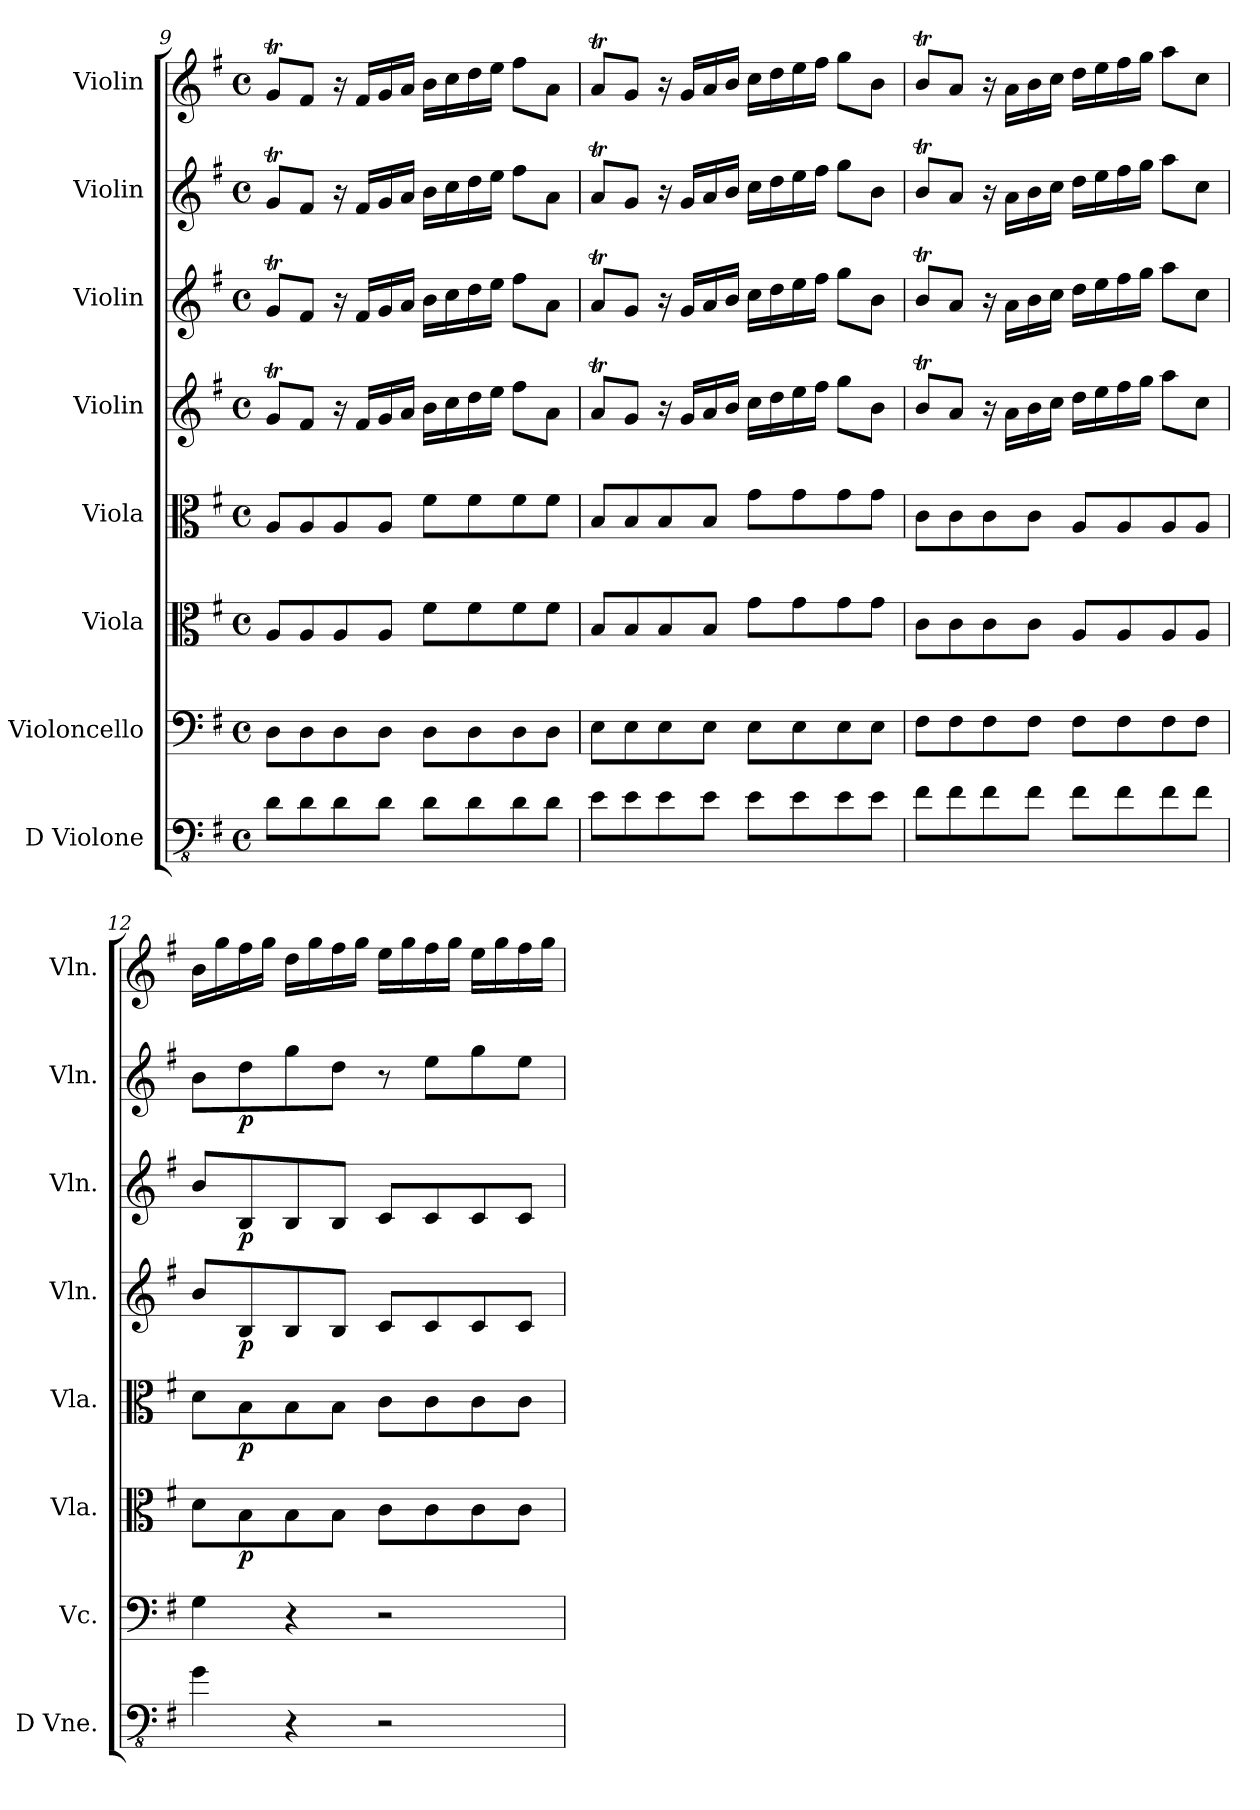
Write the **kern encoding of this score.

**kern	**kern	**kern	**dynam	**kern	**dynam	**kern	**dynam	**kern	**dynam	**kern	**dynam	**kern
*part8	*part7	*part6	*part6	*part5	*part5	*part4	*part4	*part3	*part3	*part2	*part2	*part1
*staff8	*staff7	*staff6	*staff6	*staff5	*staff5	*staff4	*staff4	*staff3	*staff3	*staff2	*staff2	*staff1
*I"D Violone	*I"Violoncello	*I"Viola	*	*I"Viola	*	*I"Violin	*	*I"Violin	*	*I"Violin	*	*I"Violin
*I'D Vne.	*I'Vc.	*I'Vla.	*	*I'Vla.	*	*I'Vln.	*	*I'Vln.	*	*I'Vln.	*	*I'Vln.
*clefFv4	*clefF4	*clefC3	*	*clefC3	*	*clefG2	*	*clefG2	*	*clefG2	*	*clefG2
*ITrd7c12	*	*	*	*	*	*	*	*	*	*	*	*
*k[f#]	*k[f#]	*k[f#]	*	*k[f#]	*	*k[f#]	*	*k[f#]	*	*k[f#]	*	*k[f#]
*M4/4	*M4/4	*M4/4	*	*M4/4	*	*M4/4	*	*M4/4	*	*M4/4	*	*M4/4
*met(c)	*met(c)	*met(c)	*	*met(c)	*	*met(c)	*	*met(c)	*	*met(c)	*	*met(c)
=9	=9	=9	=9	=9	=9	=9	=9	=9	=9	=9	=9	=9
8DD\L	8D\L	8A/L	.	8A/L	.	8gT/L	.	8gT/L	.	8gT/L	.	8gT/L
8DD\	8D\	8A/	.	8A/	.	8f#/J	.	8f#/J	.	8f#/J	.	8f#/J
8DD\	8D\	8A/	.	8A/	.	16r	.	16r	.	16r	.	16r
.	.	.	.	.	.	16f#/LL	.	16f#/LL	.	16f#/LL	.	16f#/LL
8DD\J	8D\J	8A/J	.	8A/J	.	16g/	.	16g/	.	16g/	.	16g/
.	.	.	.	.	.	16a/JJ	.	16a/JJ	.	16a/JJ	.	16a/JJ
8DD\L	8D\L	8f#\L	.	8f#\L	.	16b\LL	.	16b\LL	.	16b\LL	.	16b\LL
.	.	.	.	.	.	16cc\	.	16cc\	.	16cc\	.	16cc\
8DD\	8D\	8f#\	.	8f#\	.	16dd\	.	16dd\	.	16dd\	.	16dd\
.	.	.	.	.	.	16ee\JJ	.	16ee\JJ	.	16ee\JJ	.	16ee\JJ
8DD\	8D\	8f#\	.	8f#\	.	8ff#\L	.	8ff#\L	.	8ff#\L	.	8ff#\L
8DD\J	8D\J	8f#\J	.	8f#\J	.	8a\J	.	8a\J	.	8a\J	.	8a\J
!!LO:PB:g=z
=10	=10	=10	=10	=10	=10	=10	=10	=10	=10	=10	=10	=10
8EE\L	8E\L	8B/L	.	8B/L	.	8aT/L	.	8aT/L	.	8aT/L	.	8aT/L
8EE\	8E\	8B/	.	8B/	.	8g/J	.	8g/J	.	8g/J	.	8g/J
8EE\	8E\	8B/	.	8B/	.	16r	.	16r	.	16r	.	16r
.	.	.	.	.	.	16g/LL	.	16g/LL	.	16g/LL	.	16g/LL
8EE\J	8E\J	8B/J	.	8B/J	.	16a/	.	16a/	.	16a/	.	16a/
.	.	.	.	.	.	16b/JJ	.	16b/JJ	.	16b/JJ	.	16b/JJ
8EE\L	8E\L	8g\L	.	8g\L	.	16cc\LL	.	16cc\LL	.	16cc\LL	.	16cc\LL
.	.	.	.	.	.	16dd\	.	16dd\	.	16dd\	.	16dd\
8EE\	8E\	8g\	.	8g\	.	16ee\	.	16ee\	.	16ee\	.	16ee\
.	.	.	.	.	.	16ff#\JJ	.	16ff#\JJ	.	16ff#\JJ	.	16ff#\JJ
8EE\	8E\	8g\	.	8g\	.	8gg\L	.	8gg\L	.	8gg\L	.	8gg\L
8EE\J	8E\J	8g\J	.	8g\J	.	8b\J	.	8b\J	.	8b\J	.	8b\J
=11	=11	=11	=11	=11	=11	=11	=11	=11	=11	=11	=11	=11
8FF#\L	8F#\L	8c\L	.	8c\L	.	8bt/L	.	8bt/L	.	8bt/L	.	8bt/L
8FF#\	8F#\	8c\	.	8c\	.	8a/J	.	8a/J	.	8a/J	.	8a/J
8FF#\	8F#\	8c\	.	8c\	.	16r	.	16r	.	16r	.	16r
.	.	.	.	.	.	16a\LL	.	16a\LL	.	16a\LL	.	16a\LL
8FF#\J	8F#\J	8c\J	.	8c\J	.	16b\	.	16b\	.	16b\	.	16b\
.	.	.	.	.	.	16cc\JJ	.	16cc\JJ	.	16cc\JJ	.	16cc\JJ
8FF#\L	8F#\L	8A/L	.	8A/L	.	16dd\LL	.	16dd\LL	.	16dd\LL	.	16dd\LL
.	.	.	.	.	.	16ee\	.	16ee\	.	16ee\	.	16ee\
8FF#\	8F#\	8A/	.	8A/	.	16ff#\	.	16ff#\	.	16ff#\	.	16ff#\
.	.	.	.	.	.	16gg\JJ	.	16gg\JJ	.	16gg\JJ	.	16gg\JJ
8FF#\	8F#\	8A/	.	8A/	.	8aa\L	.	8aa\L	.	8aa\L	.	8aa\L
8FF#\J	8F#\J	8A/J	.	8A/J	.	8cc\J	.	8cc\J	.	8cc\J	.	8cc\J
=12	=12	=12	=12	=12	=12	=12	=12	=12	=12	=12	=12	=12
4GG\	4G\	8d\L	.	8d\L	.	8b/L	.	8b/L	.	8b\L	.	16b\LL
.	.	.	.	.	.	.	.	.	.	.	.	16gg\
!	!	!	!LO:DY:b	!	!LO:DY:b	!	!LO:DY:b	!	!LO:DY:b	!	!LO:DY:b	!
.	.	8B\	p	8B\	p	8B/	p	8B/	p	8dd\	p	16ff#\
.	.	.	.	.	.	.	.	.	.	.	.	16gg\JJ
4r	4r	8B\	.	8B\	.	8B/	.	8B/	.	8gg\	.	16dd\LL
.	.	.	.	.	.	.	.	.	.	.	.	16gg\
.	.	8B\J	.	8B\J	.	8B/J	.	8B/J	.	8dd\J	.	16ff#\
.	.	.	.	.	.	.	.	.	.	.	.	16gg\JJ
2r	2r	8c\L	.	8c\L	.	8c/L	.	8c/L	.	8r	.	16ee\LL
.	.	.	.	.	.	.	.	.	.	.	.	16gg\
.	.	8c\	.	8c\	.	8c/	.	8c/	.	8ee\L	.	16ff#\
.	.	.	.	.	.	.	.	.	.	.	.	16gg\JJ
.	.	8c\	.	8c\	.	8c/	.	8c/	.	8gg\	.	16ee\LL
.	.	.	.	.	.	.	.	.	.	.	.	16gg\
.	.	8c\J	.	8c\J	.	8c/J	.	8c/J	.	8ee\J	.	16ff#\
.	.	.	.	.	.	.	.	.	.	.	.	16gg\JJ
=	=	=	=	=	=	=	=	=	=	=	=	=
*-	*-	*-	*-	*-	*-	*-	*-	*-	*-	*-	*-	*-
